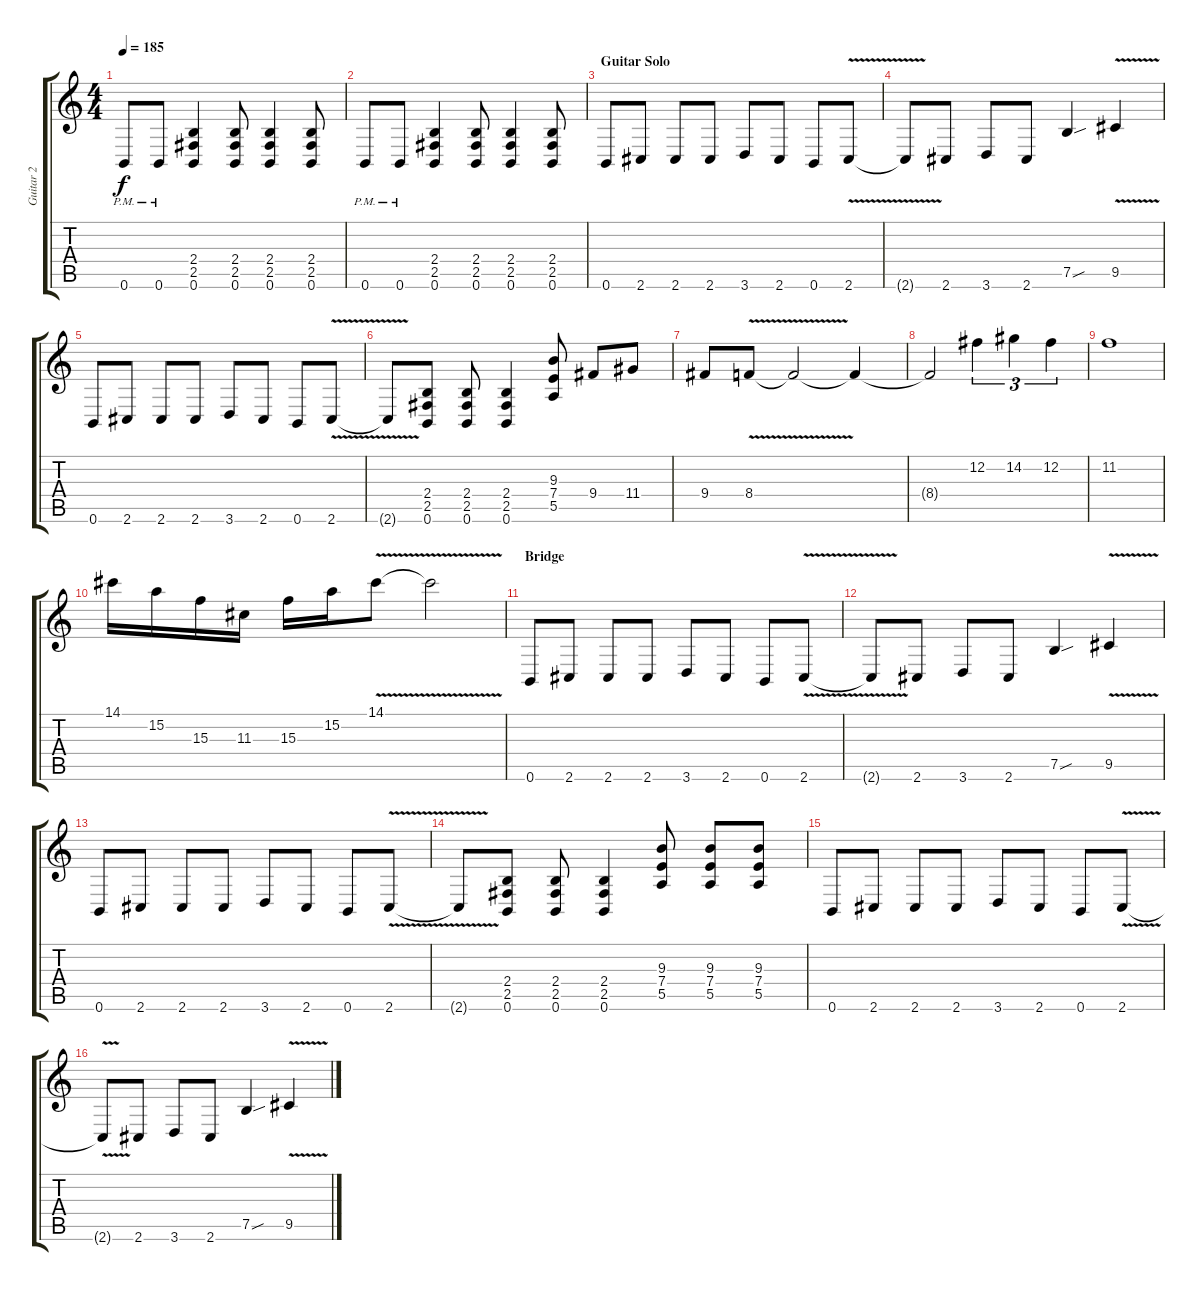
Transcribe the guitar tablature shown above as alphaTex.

\track ("Guitar 2" "Guitar 2") {instrument distortionguitar}
\staff {score tabs}
\tuning (B3 Gb3 D3 A2 E2 B1) {hide}
\ts (4 4)
\tempo 185
\clef g2
\ks c
0.6{pm}.8{dy f} 0.6{pm}.8 (2.4 2.5 0.6).4 (2.4 2.5 0.6).8 (2.4 2.5 0.6).4 (2.4 2.5 0.6).8 |
0.6{pm}.8 0.6{pm}.8 (2.4 2.5 0.6).4 (2.4 2.5 0.6).8 (2.4 2.5 0.6).4 (2.4 2.5 0.6).8 |
\section ("" "Guitar Solo")
0.6.8 2.6.8 2.6.8 2.6.8 3.6.8 2.6.8 0.6.8 2.6{v}.8 |
2.6{t}.8 2.6.8 3.6.8 2.6.8 7.5{sou}.4 9.5{v}.4 |
0.6.8 2.6.8 2.6.8 2.6.8 3.6.8 2.6.8 0.6.8 2.6{v}.8 |
2.6{t}.8 (2.4 2.5 0.6).8 (2.4 2.5 0.6).8 (2.4 2.5 0.6).4 (9.3 7.4 5.5).8 9.4.8 11.4.8 |
9.4.8 8.4{v}.8 8.4{t}.2 8.4{t}.4 |
8.4{t}.2 12.2.4{tu (3 2)} 14.2.4{tu (3 2)} 12.2.4{tu (3 2)} |
11.2.1 |
14.1.16 15.2.16 15.3.16 11.3.16 15.3.16 15.2.16 14.1{v}.8 14.1{t}.2 |
\section ("" "Bridge")
0.6.8 2.6.8 2.6.8 2.6.8 3.6.8 2.6.8 0.6.8 2.6{v}.8 |
2.6{t}.8 2.6.8 3.6.8 2.6.8 7.5{sou}.4 9.5{v}.4 |
0.6.8 2.6.8 2.6.8 2.6.8 3.6.8 2.6.8 0.6.8 2.6{v}.8 |
2.6{t}.8 (2.4 2.5 0.6).8 (2.4 2.5 0.6).8 (2.4 2.5 0.6).4 (9.3 7.4 5.5).8 (9.3 7.4 5.5).8 (9.3 7.4 5.5).8 |
0.6.8 2.6.8 2.6.8 2.6.8 3.6.8 2.6.8 0.6.8 2.6{v}.8 |
2.6{t}.8 2.6.8 3.6.8 2.6.8 7.5{sou}.4 9.5{v}.4
